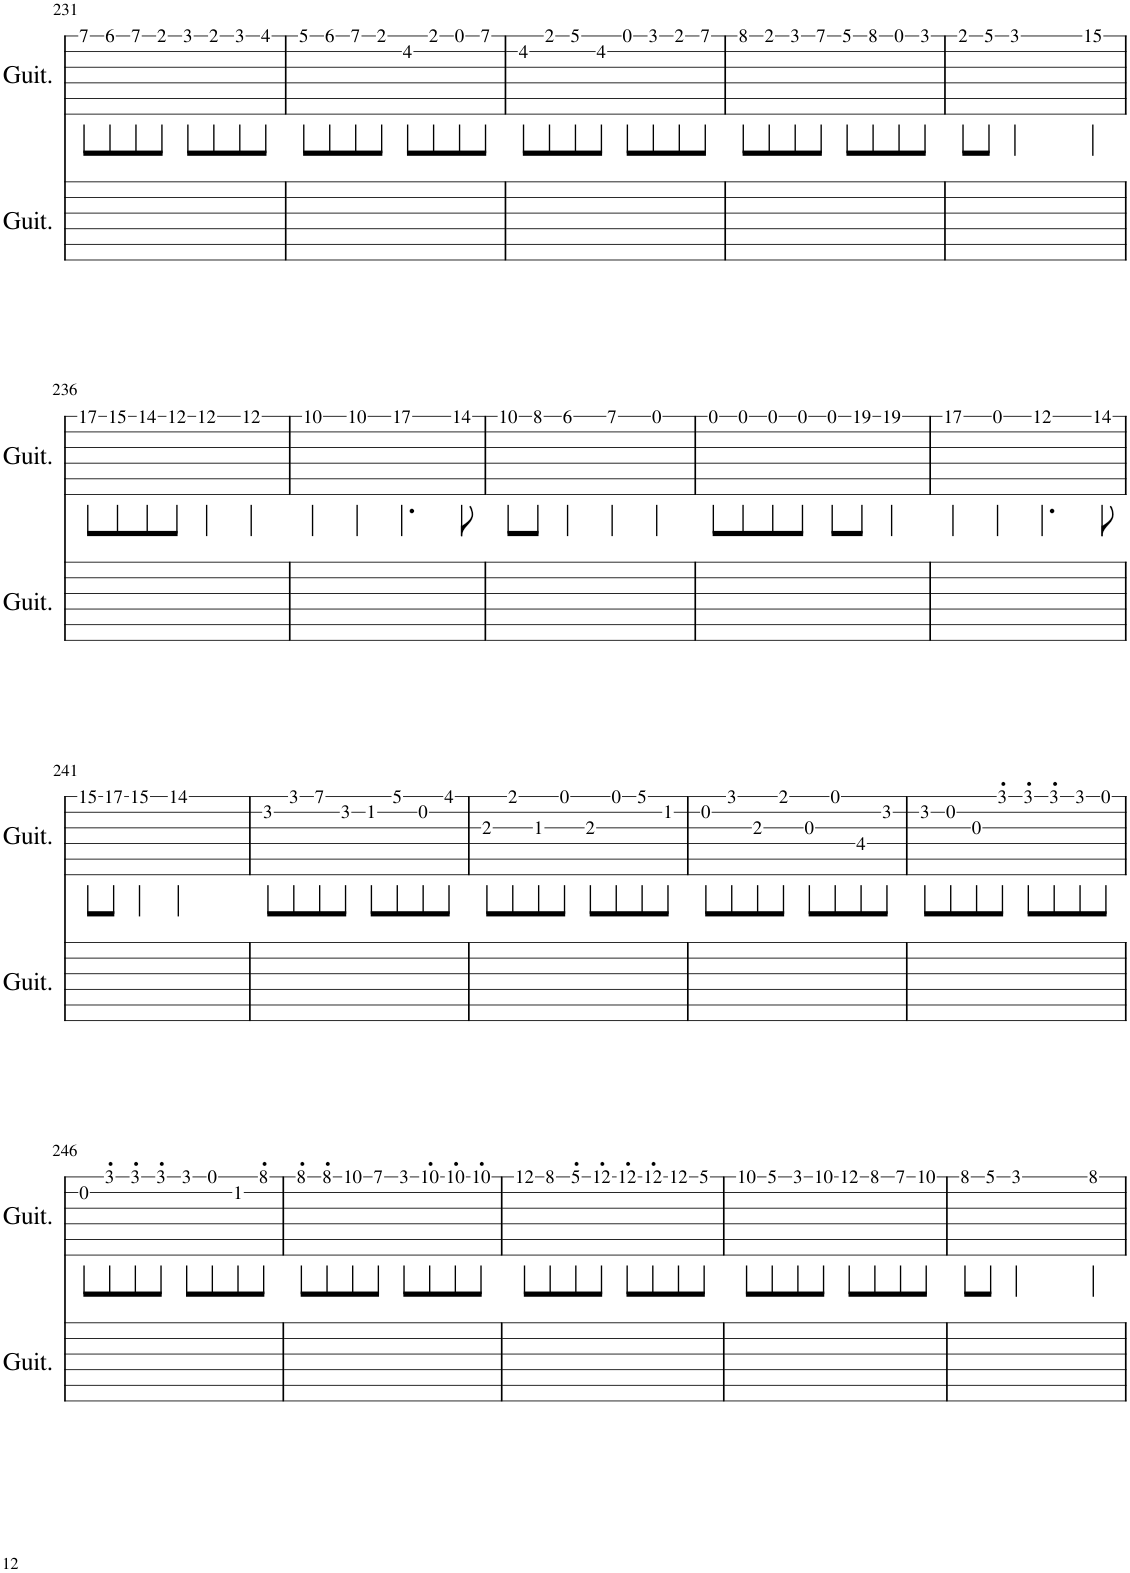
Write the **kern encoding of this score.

**kern	**kern
*part2	*part1
*staff2	*staff1
*I"Guitarra acústica	*I"Guitarra acústica
*I'Guit.	*I'Guit.
!!LO:PB:g=z
*clefF4	*clefG2
*k[f#]	*k[f#]
*M4/4	*M4/4
=231	=231
4r	8b\L
.	8a#X\
2r	8b\
.	8f#\J
.	8g\L
.	8f#\
4r	8g\
.	8g#X\J
=232	=232
4r	8a\L
.	8a#X\
2r	8b\
.	8f#\J
.	8d#X\L
.	8f#\
4r	8e\
.	8b\J
=233	=233
4r	8d#X\L
.	8f#\
2r	8a\
.	8d#\J
.	8e\L
.	8g\
4r	8f#\
.	8b\J
=234	=234
4r	8cc\L
.	8f#\
2r	8g\
.	8b\J
.	8a\L
.	8cc\
4r	8e\
.	8g\J
=235	=235
4r	8f#\L
.	8a\J
2r	4g\
.	4r
4r	4gg\
!!LO:LB:g=z
=236	=236
4r	8aa\L
.	8gg\
2r	8ff#\
.	8ee\J
.	4ee\
4r	4ee\
=237	=237
4r	4dd\
2r	4dd\
.	4.aa\
4r	.
.	8ff#\
=238	=238
4r	8dd\L
.	8cc\J
2r	4a#X\
.	4b\
4r	4ddd\
=239	=239
4r	8ccc#X\L
.	8ddd\
2r	8eee\
.	8ddd\J
.	8cccn\L
.	8bb\J
4r	4bb\
=240	=240
4r	4aa\
2r	4ccc\
.	4.ee\
4r	.
.	8ff#\
!!LO:LB:g=z
=241	=241
4r	8gg\L
.	8aa\J
2r	4gg\
.	4ff#\
4r	4r
=242	=242
4r	8d\L
.	8g\
2r	8b\
.	8d\J
.	8c\L
.	8a\
4r	8B\
.	8g#X\J
=243	=243
4r	8A\L
.	8f#\
2r	8G#X\
.	8e\J
.	8A\L
.	8e\
4r	8a\
.	8c\J
=244	=244
4r	8B\L
.	8g\
2r	8A\
.	8f#\J
.	8G\L
.	8e\
4r	8F#\
.	8d\J
=245	=245
4r	8d\L
.	8B\
2r	8G\
.	8g'\J
.	8g'\L
.	8g'\
4r	8g\
.	8e\J
!!LO:LB:g=z
=246	=246
4r	8B\L
.	8g'\
2r	8g'\
.	8g'\J
.	8g\L
.	8e\
4r	8c\
.	8cc'\J
=247	=247
4r	8cc'\L
.	8cc'\
2r	8dd\
.	8b\J
.	8g\L
.	8dd'\
4r	8dd'\
.	8dd'\J
=248	=248
4r	8ee\L
.	8cc\
2r	8a'\
.	8ee'\J
.	8ee'\L
.	8ee'\
4r	8ee\
.	8a\J
=249	=249
4r	8dd\L
.	8a\
2r	8g\
.	8dd\J
.	8ee\L
.	8cc\
4r	8b\
.	8dd\J
=250	=250
4r	8cc\L
.	8a\J
2r	4g\
.	4r
4r	4cc\
=	=
*-	*-
